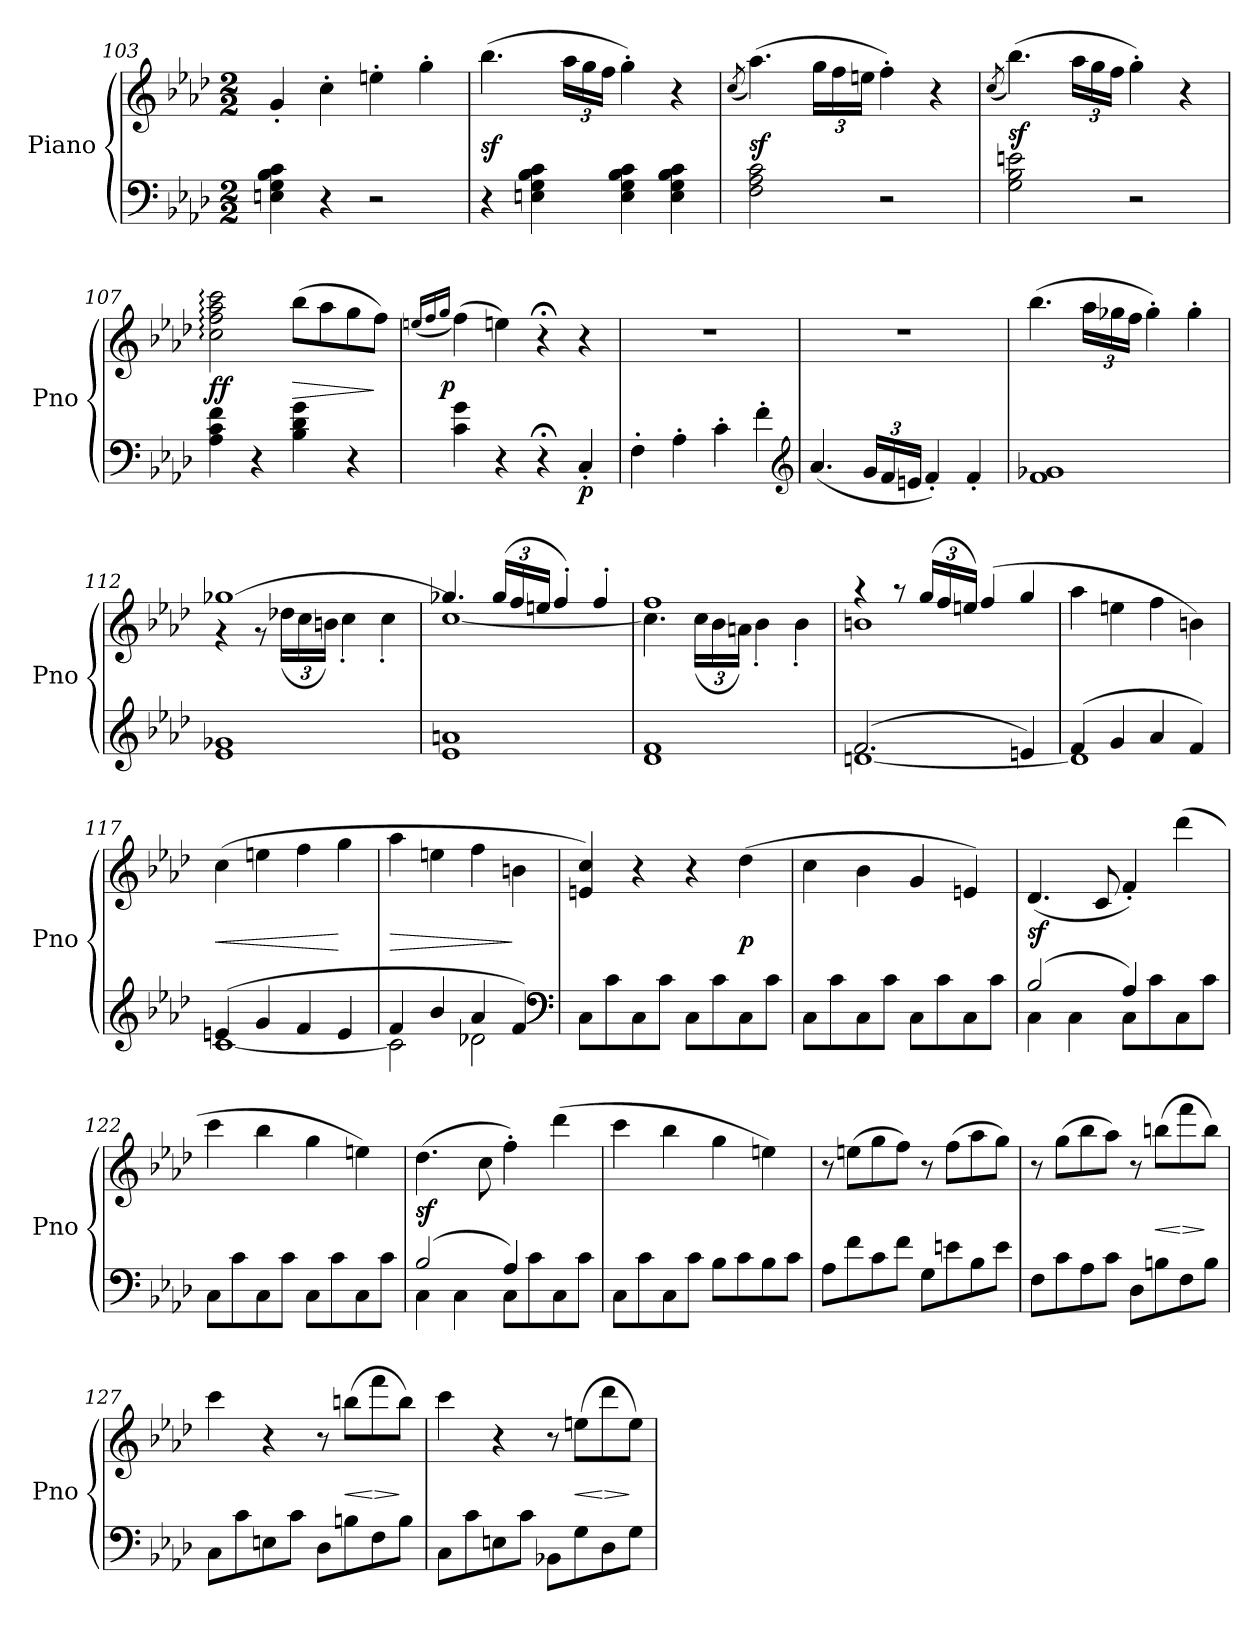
**kern	**kern	**dynam
*part1	*part1	*part1
*staff2	*staff1	*staff1/2
*I"Piano	*	*
*I'Pno	*	*
*clefF4	*clefG2	*
*k[b-e-a-d-]	*k[b-e-a-d-]	*
*f:	*f:	*
*M2/2	*M2/2	*
=103	=103	=103
4En 4G 4B- 4c	4g'	.
4r	4cc'	.
2r	4een'	.
.	4gg'	.
!!LO:LB:g=z
=104	=104	=104
4r	(4.bb-	sf
4En 4G 4B- 4c	.	.
.	24aa-LL	.
.	24gg	.
.	24ffJJ	.
4E 4G 4B- 4c	4gg')	.
4E 4G 4B- 4c	4r	.
=105	=105	=105
.	(8qcc	.
2F 2A- 2c	(4.aa-)	sf
.	24ggLL	.
.	24ff	.
.	24eenJJ	.
2r	4ff')	.
.	4r	.
=106	=106	=106
.	(8qcc	.
2G 2B- 2en	(4.bb-)	sf
.	24aa-LL	.
.	24gg	.
.	24ffJJ	.
2r	4gg')	.
.	4r	.
=107	=107	=107
4A- 4c 4f	2cc: 2ff: 2aa-: 2ccc:	ff
4r	.	.
4B- 4d- 4g	(8bb-L	>
.	8aa-	.
4r	8gg	.
.	8ffJ)	]
=108	=108	=108
.	(16qeenLL	.
.	16qff	.
.	16qggJJ	.
!	!	!LO:DY:rj
4c 4g	(4ff)	p
4r	4een)	.
4r;<	4r;<	.
!	!	!LO:DY:b=2
4C'	4r	p
!!LO:LB:g=z
=109	=109	=109
4F'	1r	.
4A-'	.	.
4c'	.	.
4f'	.	.
*clefG2	*	*
=110	=110	=110
(4.a-	1r	.
24gLL	.	.
24f	.	.
24enJJ	.	.
4f')	.	.
4f'	.	.
=111	=111	=111
1f 1g-X	(4.bb-	.
.	24aa-LL	.
.	24gg-X	.
.	24ffJJ	.
.	4gg-')	.
.	4gg-'	.
=112	=112	=112
*	*^	*
1e- 1g-X	[1gg-X	4rg	.
.	.	8rg	.
.	.	(24dd-XLL	.
.	.	24cc	.
.	.	24bnJJ)	.
.	.	4cc'>	.
.	.	4cc'>	.
=113	=113	=113	=113
1e- 1an	4.gg-X]	[1cc	.
.	(24gg-LL	.	.
.	24ff	.	.
.	24eenJJ	.	.
.	4ff'<)	.	.
.	4ff'<	.	.
=114	=114	=114	=114
1d- 1f	1ff	4.cc]	.
.	.	(24ccLL	.
.	.	24b-	.
.	.	24anJJ)	.
.	.	4b-'>	.
.	.	4b-'>	.
!!LO:LB:g=z	!!
=115	=115	=115	=115
*^	*	*	*
(2.f	[1dn	4raa	1bn	.
.	.	8raa	.	.
.	.	(24ggLL	.	.
.	.	24ff	.	.
.	.	24eenJJ)	.	.
.	.	(4ff	.	.
4en)	.	4gg	.	.
*	*	*v	*v	*
=116	=116	=116	=116
(4f	1dn]	4aa-	.
4g	.	4een	.
4a-	.	4ff	.
4f)	.	4bn)	.
=117	=117	=117	=117
(4en	[1c	(>4cc	<
4g	.	4een	.
4f	.	4ff	.
4e	.	4gg	[
=118	=118	=118	=118
4f	2c]	4aa-	>
4b-	.	4een	.
4a-	2d-X	4ff	.
4f)	.	4bn	]
*v	*v	*	*
*clefF4	*	*
=119	=119	=119
8CL	4en 4cc)	.
8c	.	.
8C	4r	.
8cJ	.	.
8CL	4r	.
8c	.	.
8C	(>4dd-	p
8cJ	.	.
!!LO:LB:g=z
=120	=120	=120
8CL	4cc	.
8c	.	.
8C	4b-	.
8cJ	.	.
8CL	4g	.
8c	.	.
8C	4en)	.
8cJ	.	.
=121	=121	=121
*^	*	*
(2B-	4C	(4.d-	sf
.	4C	.	.
.	.	8c	.
4A-)	8CL	4f')	.
.	8c	.	.
4ryy	8C	(4ddd-	.
.	8cJ	.	.
*v	*v	*	*
=122	=122	=122
8CL	4ccc	.
8c	.	.
8C	4bb-	.
8cJ	.	.
8CL	4gg	.
8c	.	.
8C	4een)	.
8cJ	.	.
=123	=123	=123
*^	*	*
(2B-	4C	(4.dd-	sf
.	4C	.	.
.	.	8cc	.
4A-)	8CL	4ff')	.
.	8c	.	.
4ryy	8C	(4ddd-	.
.	8cJ	.	.
*v	*v	*	*
=124	=124	=124
8CL	4ccc	.
8c	.	.
8C	4bb-	.
8cJ	.	.
8B-L	4gg	.
8c	.	.
8B-	4een)	.
8cJ	.	.
!!LO:LB:g=z
=125	=125	=125
8A-L	8r	.
8f	(8eenL	.
8c	8gg	.
8fJ	8ffJ)	.
8GL	8r	.
8en	(8ffL	.
8B-	8aa-	.
8eJ	8ggJ)	.
=126	=126	=126
8FL	8r	.
8c	(8ggL	.
8A-	8bb-	.
8cJ	8aa-J)	.
8D-L	8r	.
8Bn	(8bbnL	<
8F	8fff	[ >
8BJ	8bbJ)	]
=127	=127	=127
8CL	4ccc	.
8c	.	.
8En	4r	.
8cJ	.	.
8D-L	8r	.
8Bn	(8bbnL	<
8F	8fff	[ >
8BJ	8bbJ)	]
=128	=128	=128
8CL	4ccc	.
8c	.	.
8En	4r	.
8cJ	.	.
8BB-XL	8r	.
8G	(8eenL	<
8D-	8ddd-	[ >
8GJ	8eeJ)	]
=	=	=
*-	*-	*-
